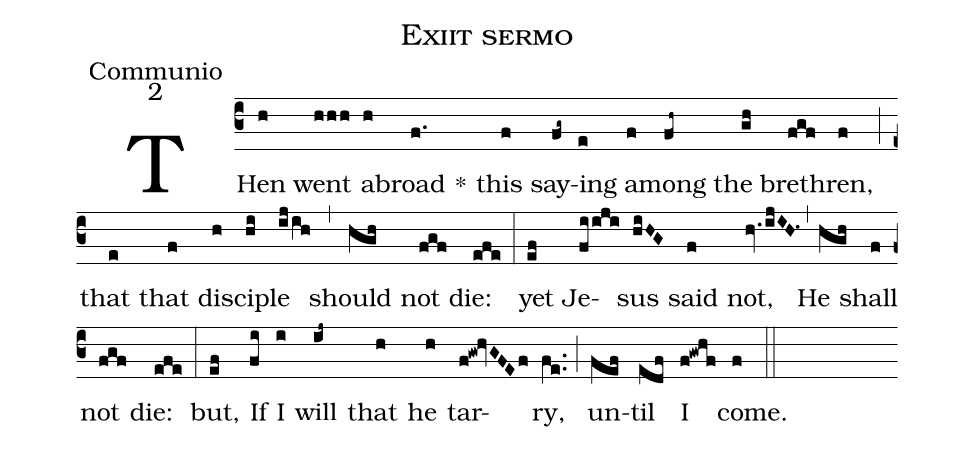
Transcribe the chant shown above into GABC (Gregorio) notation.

name:Exiit sermo;
office-part:Communio;
mode:2;
%%
(c3) THen(h) went(hhh) a(h)broad(f.) *() this(f) say(fg~)ing(e) a(f)mong(fh~) the(gh) bre(fgf)thren,(f) (;) that(e) that(f) dis(h)ci(hi)ple(ij/ih) (,) should(hgh) not(fgf) die:(efe) (:) yet(ef) Je(fiiji)sus(hiHG) said(f) not,(hv.1/ijIH.1) (,) He(hgh) shall(f) not(fgf) die:(efe) (:) but,(ef) If(fi) I(i) will(ij~) that(h) he(h) tar(f!gw!hvGFEf)ry,(fe..) (;) un(fef)til(edf) I(f!gwhf) come.(f) (::)
